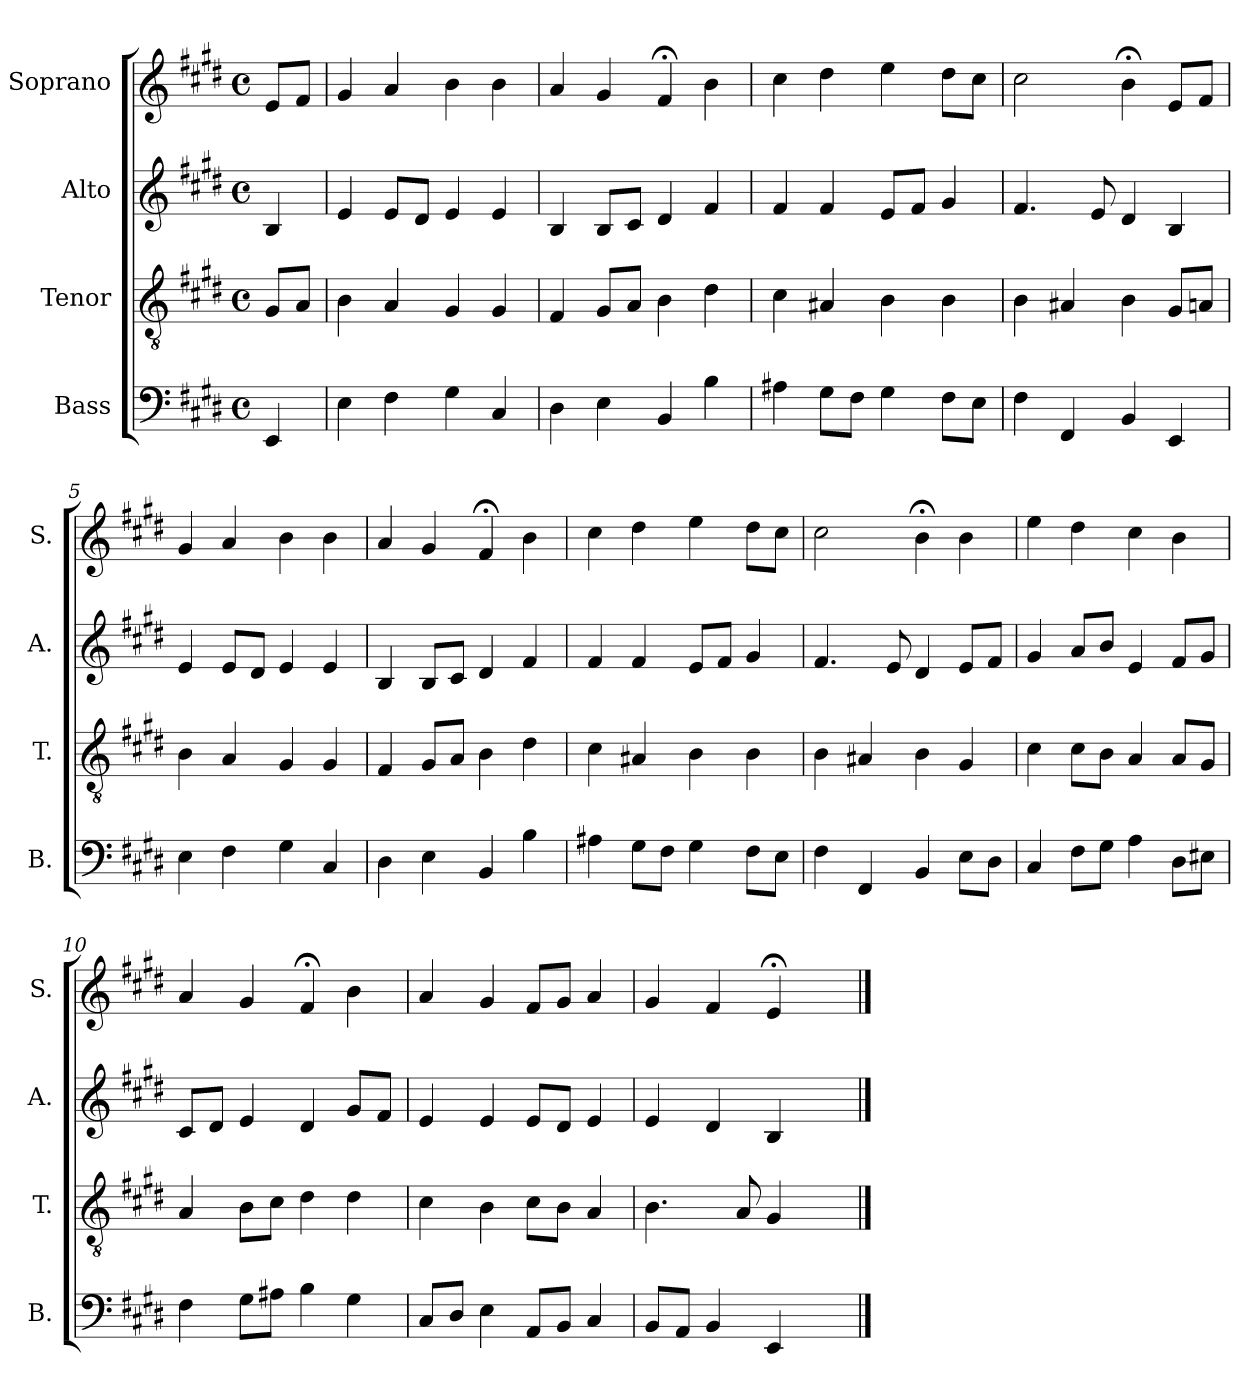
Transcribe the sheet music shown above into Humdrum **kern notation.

**kern	**kern	**kern	**kern
*part4	*part3	*part2	*part1
*staff4	*staff3	*staff2	*staff1
*I"Bass	*I"Tenor	*I"Alto	*I"Soprano
*I'B.	*I'T.	*I'A.	*I'S.
*clefF4	*clefGv2	*clefG2	*clefG2
*k[f#c#g#d#]	*k[f#c#g#d#]	*k[f#c#g#d#]	*k[f#c#g#d#]
*E:	*E:	*E:	*E:
*M4/4	*M4/4	*M4/4	*M4/4
*met(c)	*met(c)	*met(c)	*met(c)
=	=	=	=
4EE/	8G#/L	4B/	8e/L
.	8A/J	.	8f#/J
=1	=1	=1	=1
4E\	4B\	4e/	4g#/
4F#\	4A/	8e/L	4a/
.	.	8d#/J	.
4G#\	4G#/	4e/	4b\
4C#/	4G#/	4e/	4b\
=2	=2	=2	=2
4D#\	4F#/	4B/	4a/
4E\	8G#/L	8B/L	4g#/
.	8A/J	8c#/J	.
4BB/	4B\	4d#/	4f#;</
4B\	4d#\	4f#/	4b\
=3	=3	=3	=3
4A#X\	4c#\	4f#/	4cc#\
8G#\L	4A#X/	4f#/	4dd#\
8F#\J	.	.	.
4G#\	4B\	8e/L	4ee\
.	.	8f#/J	.
8F#\L	4B\	4g#/	8dd#\L
8E\J	.	.	8cc#\J
=4	=4	=4	=4
4F#\	4B\	4.f#/	2cc#\
4FF#/	4A#X/	.	.
.	.	8e/	.
4BB/	4B\	4d#/	4b;<\
4EE/	8G#/L	4B/	8e/L
.	8An/J	.	8f#/J
!!LO:LB:g=z
=5	=5	=5	=5
4E\	4B\	4e/	4g#/
4F#\	4A/	8e/L	4a/
.	.	8d#/J	.
4G#\	4G#/	4e/	4b\
4C#/	4G#/	4e/	4b\
=6	=6	=6	=6
4D#\	4F#/	4B/	4a/
4E\	8G#/L	8B/L	4g#/
.	8A/J	8c#/J	.
4BB/	4B\	4d#/	4f#;</
4B\	4d#\	4f#/	4b\
=7	=7	=7	=7
4A#X\	4c#\	4f#/	4cc#\
8G#\L	4A#X/	4f#/	4dd#\
8F#\J	.	.	.
4G#\	4B\	8e/L	4ee\
.	.	8f#/J	.
8F#\L	4B\	4g#/	8dd#\L
8E\J	.	.	8cc#\J
=8	=8	=8	=8
4F#\	4B\	4.f#/	2cc#\
4FF#/	4A#X/	.	.
.	.	8e/	.
4BB/	4B\	4d#/	4b;<\
8E\L	4G#/	8e/L	4b\
8D#\J	.	8f#/J	.
!!LO:LB:g=z
=9	=9	=9	=9
4C#/	4c#\	4g#/	4ee\
8F#\L	8c#\L	8a/L	4dd#\
8G#\J	8B\J	8b/J	.
4A\	4A/	4e/	4cc#\
8D#\L	8A/L	8f#/L	4b\
8E#X\J	8G#/J	8g#/J	.
=10	=10	=10	=10
4F#\	4A/	8c#/L	4a/
.	.	8d#/J	.
8G#\L	8B\L	4e/	4g#/
8A#X\J	8c#\J	.	.
4B\	4d#\	4d#/	4f#;</
4G#\	4d#\	8g#/L	4b\
.	.	8f#/J	.
=11	=11	=11	=11
8C#/L	4c#\	4e/	4a/
8D#/J	.	.	.
4E\	4B\	4e/	4g#/
8AA/L	8c#\L	8e/L	8f#/L
8BB/J	8B\J	8d#/J	8g#/J
4C#/	4A/	4e/	4a/
=12	=12	=12	=12
8BB/L	4.B\	4e/	4g#/
8AA/J	.	.	.
4BB/	.	4d#/	4f#/
.	8A/	.	.
4EE/	4G#/	4B/	4e;</
4ryy	4ryy	4ryy	4ryy
==	==	==	==
*-	*-	*-	*-
